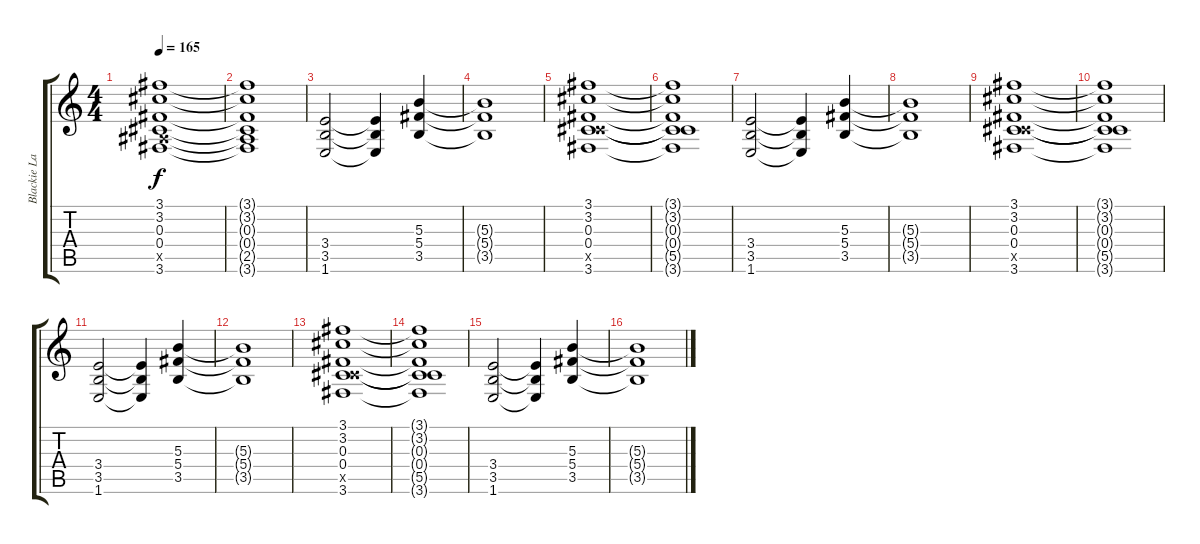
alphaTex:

\track ("Blackie Lawless/Rythmic Guitar" "Blackie La") {instrument electricguitarclean}
\staff {score tabs}
\tuning (Eb4 Bb3 Gb3 Db3 Ab2 Eb2) {hide}
\ts (4 4)
\tempo 165
\clef g2
\ks c
(3.1 3.2 0.3 0.4 2.5{x} 3.6).1{dy f instrument overdrivenguitar} |
(3.1{t} 3.2{t} 0.3{t} 0.4{t} 2.5{t} 3.6{t}).1 |
(3.4 3.5 1.6).2 (3.4{t} 3.5{t} 1.6{t}).4 (5.3 5.4 3.5).4 |
(5.3{t} 5.4{t} 3.5{t}).1 |
(3.1 3.2 0.3 0.4 5.5{x} 3.6).1{volume 15 instrument overdrivenguitar} |
(3.1{t} 3.2{t} 0.3{t} 0.4{t} 5.5{t} 3.6{t}).1{volume 14} |
(3.4 3.5 1.6).2{volume 13} (3.4{t} 3.5{t} 1.6{t}).4 (5.3 5.4 3.5).4 |
(5.3{t} 5.4{t} 3.5{t}).1{volume 12} |
(3.1 3.2 0.3 0.4 5.5{x} 3.6).1{volume 11} |
(3.1{t} 3.2{t} 0.3{t} 0.4{t} 5.5{t} 3.6{t}).1{volume 10} |
(3.4 3.5 1.6).2{volume 9} (3.4{t} 3.5{t} 1.6{t}).4 (5.3 5.4 3.5).4 |
(5.3{t} 5.4{t} 3.5{t}).1{volume 6} |
(3.1 3.2 0.3 0.4 5.5{x} 3.6).1{volume 5} |
(3.1{t} 3.2{t} 0.3{t} 0.4{t} 5.5{t} 3.6{t}).1{volume 4} |
(3.4 3.5 1.6).2{volume 2} (3.4{t} 3.5{t} 1.6{t}).4 (5.3 5.4 3.5).4 |
(5.3{t} 5.4{t} 3.5{t}).1
